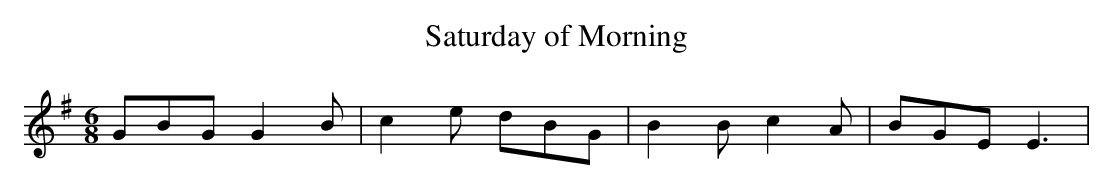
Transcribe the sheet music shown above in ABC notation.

X:1
T:Saturday of Morning
M:6/8
L:1/8
K:G
GBG G2B|c2 e dBG|B2B c2A |BGE E3|
